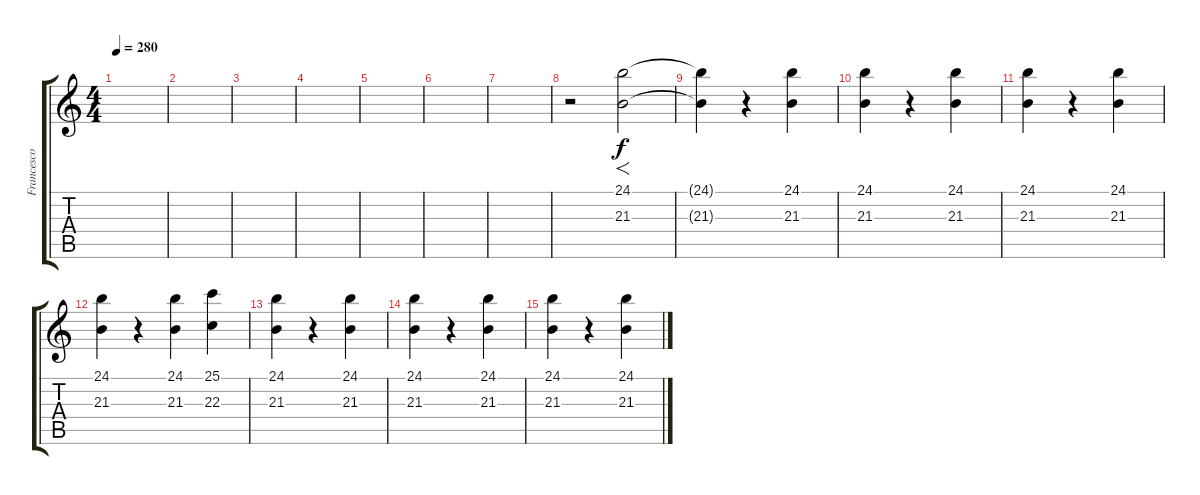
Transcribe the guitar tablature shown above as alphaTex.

\track ("Francesco Paoli" "Francesco ") {instrument stringensemble1}
\staff {score tabs}
\tuning (B3 Gb3 D3 A2 E2 B1) {hide}
\ts (4 4)
\tempo 280
\clef g2
\ks c
|
|
|
|
|
|
|
r.2 (24.1 21.3).2{f volume 10} |
(24.1{t} 21.3{t}).4 r.4 (24.1 21.3).4 |
(24.1 21.3).4 r.4 (24.1 21.3).4 |
(24.1 21.3).4 r.4 (24.1 21.3).4 |
(24.1 21.3).4 r.4 (24.1 21.3).4 (25.1 22.3).4 |
(24.1 21.3).4 r.4 (24.1 21.3).4 |
(24.1 21.3).4 r.4 (24.1 21.3).4 |
(24.1 21.3).4 r.4 (24.1 21.3).4
